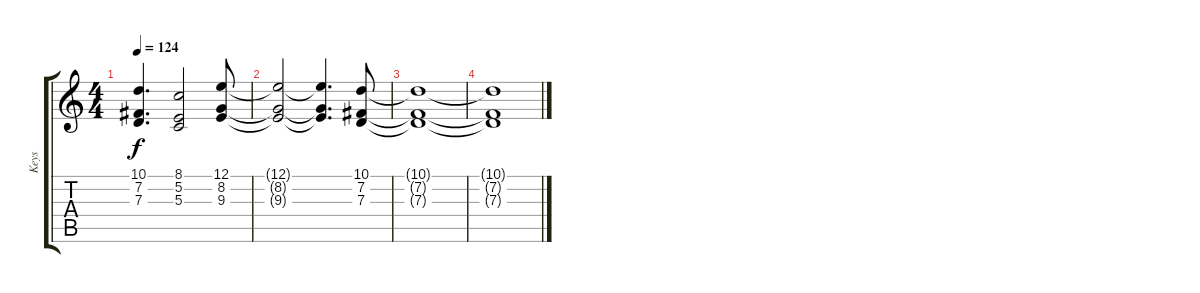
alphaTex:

\track ("Keys" "Keys") {instrument synthstrings2}
\staff {score tabs}
\tuning (E4 B3 G3 D3 A2 E2) {hide}
\ts (4 4)
\tempo 124
\clef g2
\ks c
(10.1{t} 7.2{t} 7.3{t}).4{d dy f} (8.1 5.2 5.3).2 (12.1 8.2 9.3).8 |
(12.1{t} 8.2{t} 9.3{t}).2 (12.1{t} 8.2{t} 9.3{t}).4{d} (10.1 7.2 7.3).8 |
(10.1{t} 7.2{t} 7.3{t}).1 |
(10.1{t} 7.2{t} 7.3{t}).1
